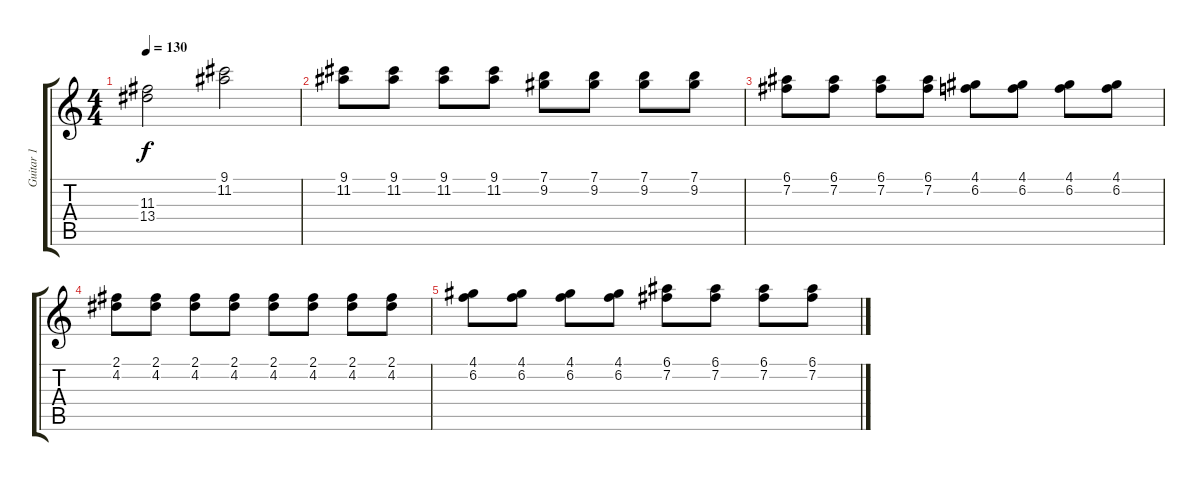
\track ("Guitar 1" "Guitar 1") {instrument distortionguitar}
\staff {score tabs}
\tuning (E4 B3 G3 D3 A2 E2) {hide}
\ts (4 4)
\tempo 130
\clef g2
\ks c
(11.3 13.4).2{dy f} (9.1 11.2).2 |
(9.1 11.2).8 (9.1 11.2).8 (9.1 11.2).8 (9.1 11.2).8 (7.1 9.2).8 (7.1 9.2).8 (7.1 9.2).8 (7.1 9.2).8 |
(6.1 7.2).8 (6.1 7.2).8 (6.1 7.2).8 (6.1 7.2).8 (4.1 6.2).8 (4.1 6.2).8 (4.1 6.2).8 (4.1 6.2).8 |
(2.1 4.2).8 (2.1 4.2).8 (2.1 4.2).8 (2.1 4.2).8 (2.1 4.2).8 (2.1 4.2).8 (2.1 4.2).8 (2.1 4.2).8 |
(4.1 6.2).8 (4.1 6.2).8 (4.1 6.2).8 (4.1 6.2).8 (6.1 7.2).8 (6.1 7.2).8 (6.1 7.2).8 (6.1 7.2).8
